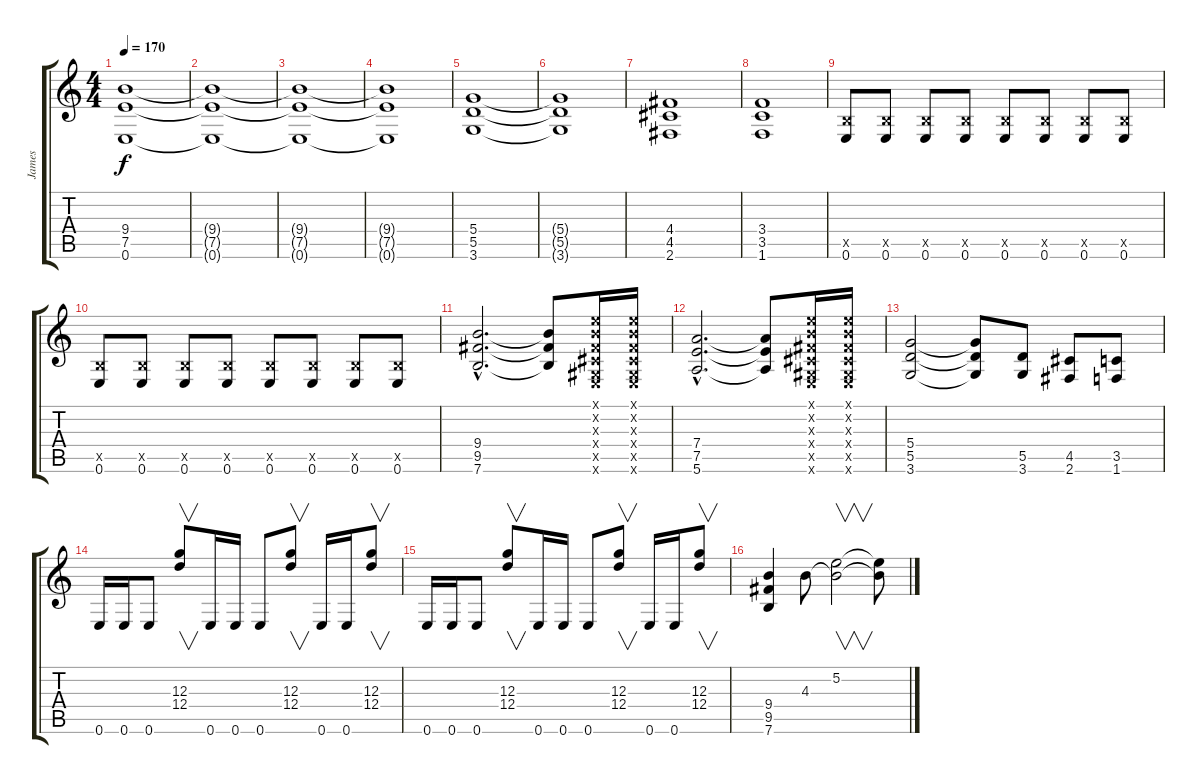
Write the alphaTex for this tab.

\track ("James" "James") {instrument distortionguitar}
\staff {score tabs}
\tuning (E4 B3 G3 D3 A2 E2) {hide}
\ts (4 4)
\tempo 170
\clef g2
\ks c
(9.4 7.5 0.6).1{dy f} |
(9.4{t} 7.5{t} 0.6{t}).1 |
(9.4{t} 7.5{t} 0.6{t}).1 |
(9.4{t} 7.5{t} 0.6{t}).1 |
(5.4 5.5 3.6).1 |
(5.4{t} 5.5{t} 3.6{t}).1 |
(4.4 4.5 2.6).1 |
(3.4 3.5 1.6).1 |
(2.5{x} 0.6).8 (2.5{x} 0.6).8 (2.5{x} 0.6).8 (2.5{x} 0.6).8 (2.5{x} 0.6).8 (2.5{x} 0.6).8 (2.5{x} 0.6).8 (2.5{x} 0.6).8 |
(2.5{x} 0.6).8 (2.5{x} 0.6).8 (2.5{x} 0.6).8 (2.5{x} 0.6).8 (2.5{x} 0.6).8 (2.5{x} 0.6).8 (2.5{x} 0.6).8 (2.5{x} 0.6).8 |
(9.4{hac} 9.5{hac} 7.6{hac}).2{d} (9.4{t} 9.5{t} 7.6{t}).8 (0.1{x} 0.2{x} -1.3{x} -1.4{x} -1.5{x} 0.6{x}).16 (0.1{x} 0.2{x} -1.3{x} -1.4{x} -1.5{x} 0.6{x}).16 |
(7.4{hac} 7.5{hac} 5.6{hac}).2{d} (7.4{t} 7.5{t} 5.6{t}).8 (0.1{x} 0.2{x} -1.3{x} -1.4{x} -1.5{x} 0.6{x}).16 (0.1{x} 0.2{x} -1.3{x} -1.4{x} -1.5{x} 0.6{x}).16 |
(5.4 5.5 3.6).2 (5.4{t} 5.5{t} 3.6{t}).8 (5.5 3.6).8 (4.5 2.6).8 (3.5 1.6).8 |
0.6.16 0.6.16 0.6.8 (12.3 12.4).8{v} 0.6.16 0.6.16 0.6.8 (12.3 12.4).8{v} 0.6.16 0.6.16 (12.3 12.4).8{v} |
0.6.16 0.6.16 0.6.8 (12.3 12.4).8{v} 0.6.16 0.6.16 0.6.8 (12.3 12.4).8{v} 0.6.16 0.6.16 (12.3 12.4).8{v} |
(9.4 9.5 7.6).4 4.3.8 (5.2 4.3{t}).2{v} (5.2{t} 4.3{t}).8
